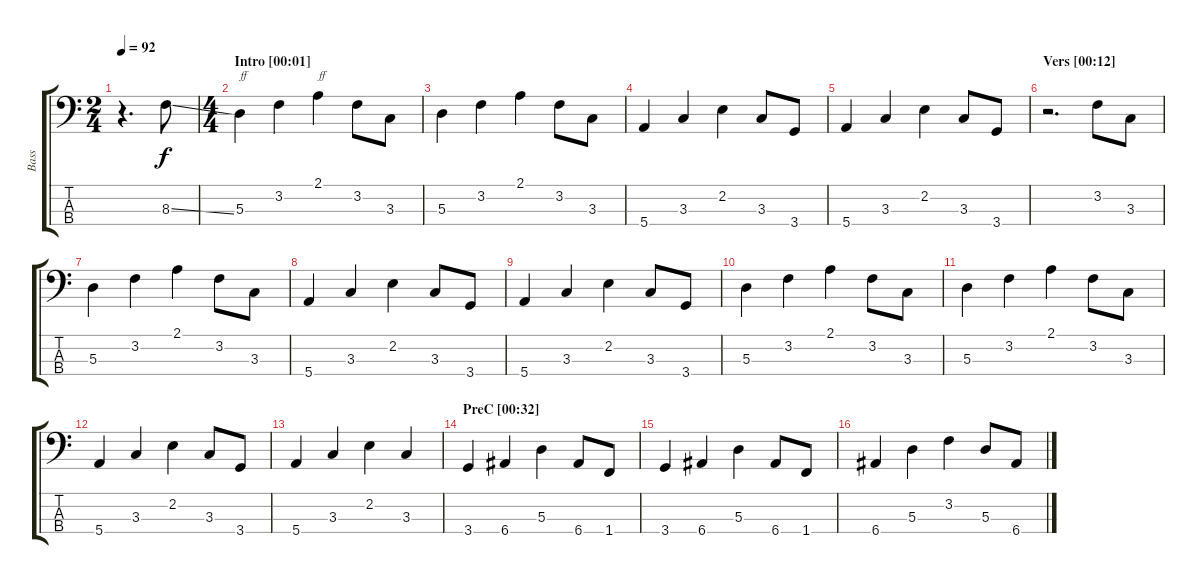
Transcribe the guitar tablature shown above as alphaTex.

\track ("Bass" "Bass") {instrument electricbassfinger}
\staff {score tabs}
\tuning (G2 D2 A1 E1) {hide}
\ts (2 4)
\tempo 92
\clef f4
\ks c
r.4{d dy f instrument electricbassfinger} 8.3{ss}.8 |
\ts (4 4)
\section ("" "Intro [00:01]")
5.3.4{txt "ff"} 3.2.4 2.1.4{txt "ff"} 3.2.8 3.3.8 |
5.3.4 3.2.4 2.1.4 3.2.8 3.3.8 |
5.4.4 3.3.4 2.2.4 3.3.8 3.4.8 |
5.4.4 3.3.4 2.2.4 3.3.8 3.4.8 |
\section ("" "Vers [00:12]")
r.2{d} 3.2.8 3.3.8 |
5.3.4 3.2.4 2.1.4 3.2.8 3.3.8 |
5.4.4 3.3.4 2.2.4 3.3.8 3.4.8 |
5.4.4 3.3.4 2.2.4 3.3.8 3.4.8 |
\section ("" "")
5.3.4 3.2.4 2.1.4 3.2.8 3.3.8 |
5.3.4 3.2.4 2.1.4 3.2.8 3.3.8 |
5.4.4 3.3.4 2.2.4 3.3.8 3.4.8 |
5.4.4 3.3.4 2.2.4 3.3.4 |
\section ("" "PreC [00:32]")
3.4.4 6.4.4 5.3.4 6.4.8 1.4.8 |
3.4.4 6.4.4 5.3.4 6.4.8 1.4.8 |
6.4.4 5.3.4 3.2.4 5.3.8 6.4.8
